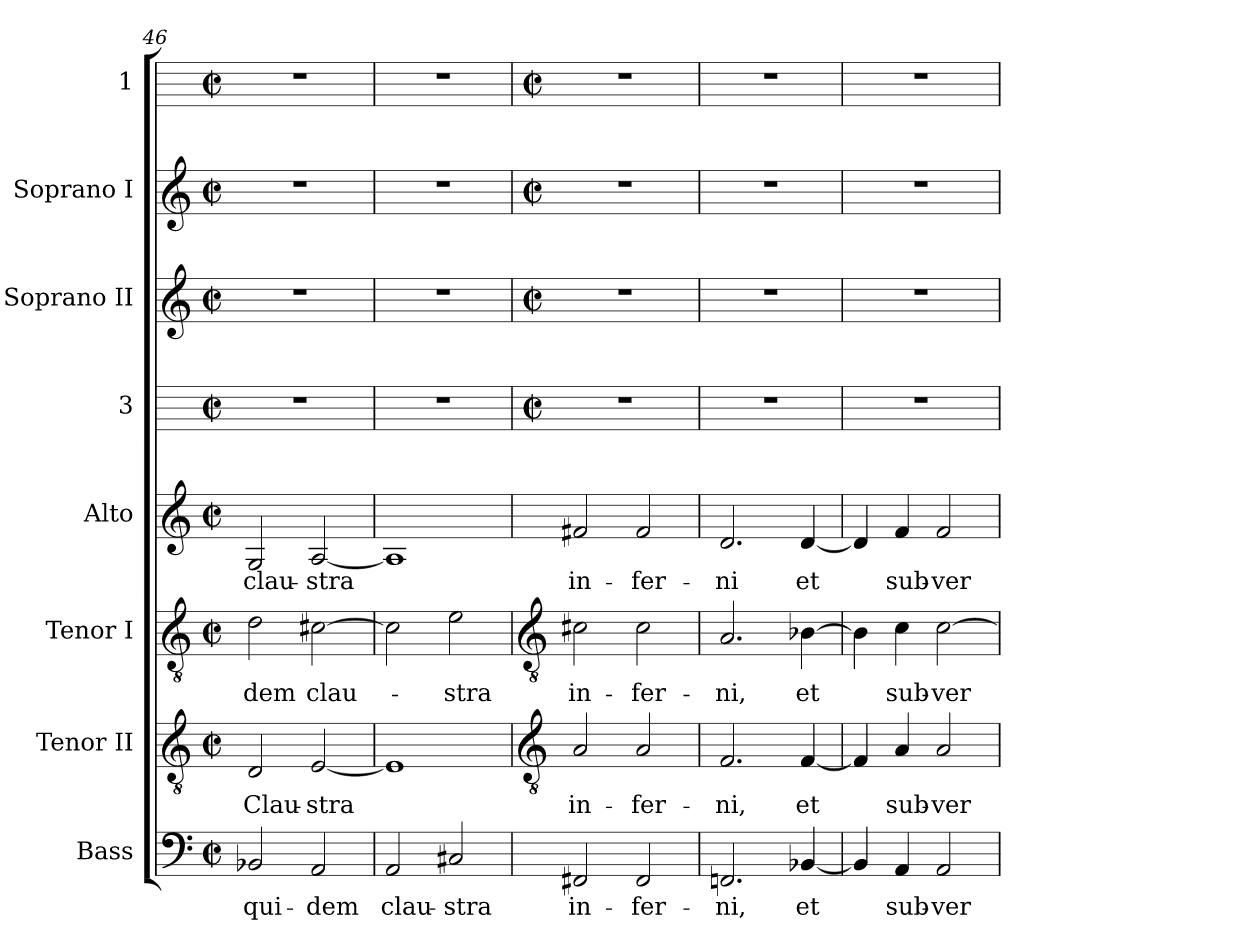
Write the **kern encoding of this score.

**kern	**text	**kern	**text	**kern	**text	**kern	**text	**kern	**kern	**kern	**kern
*part8	*part8	*part7	*part7	*part6	*part6	*part5	*part5	*part4	*part3	*part2	*part1
*staff8	*staff8	*staff7	*staff7	*staff6	*staff6	*staff5	*staff5	*staff4	*staff3	*staff2	*staff1
*I"Bass	*	*I"Tenor II	*	*I"Tenor I	*	*I"Alto	*	*I"3	*I"Soprano II	*I"Soprano I	*I"1
*I'B	*	*I'T II	*	*I'T I	*	*I'A	*	*I'3	*I'S II	*I'S I	*I'1
*clefF4	*	*clefGv2	*	*clefGv2	*	*clefG2	*	*	*clefG2	*clefG2	*
*k[]	*	*k[]	*	*k[]	*	*k[]	*	*	*k[]	*k[]	*
*C:	*	*C:	*	*C:	*	*C:	*	*	*C:	*C:	*
*M2/2	*	*M2/2	*	*M2/2	*	*M2/2	*	*M2/2	*M2/2	*M2/2	*M2/2
*met(c|)	*	*met(c|)	*	*met(c|)	*	*met(c|)	*	*met(c|)	*met(c|)	*met(c|)	*met(c|)
=46	=46	=46	=46	=46	=46	=46	=46	=46	=46	=46	=46
!	!LO:LY:b	!	!LO:LY:b	!	!LO:LY:b	!	!LO:LY:b	!	!	!	!
2BB-X	qui-	2D	Clau-	2d	-dem	2G	clau-	1r	1r	1r	1r
!	!LO:LY:b	!	!LO:LY:b	!	!LO:LY:b	!	!LO:LY:b	!	!	!	!
2AA	-dem	[2E	-stra	[2c#X	clau-	[2A	-stra	.	.	.	.
=47	=47	=47	=47	=47	=47	=47	=47	=47	=47	=47	=47
!	!LO:LY:b	!	!LO:LY:b	!	!	!	!	!	!	!	!
2AA	clau-	1E]	.	2c#]	.	1A]	.	1r	1r	1r	1r
!	!LO:LY:b	!	!	!	!LO:LY:b	!	!	!	!	!	!
2C#X	-stra	.	.	2e	stra	.	.	.	.	.	.
!!LO:LB:g=z
=48	=48	=48	=48	=48	=48	=48	=48	=48	=48	=48	=48
*	*	*clefGv2	*	*clefGv2	*	*	*	*	*	*	*
*	*	*	*	*	*	*	*	*M2/2	*M2/2	*M2/2	*M2/2
*	*	*	*	*	*	*	*	*met(c|)	*met(c|)	*met(c|)	*met(c|)
!	!LO:LY:b	!	!LO:LY:b	!	!LO:LY:b	!	!LO:LY:b	!	!	!	!
2FF#X	in-	2A	in-	2c#X	in-	2f#X	in-	1r	1r	1r	1r
!	!LO:LY:b	!	!LO:LY:b	!	!LO:LY:b	!	!LO:LY:b	!	!	!	!
2FF#	-fer-	2A	-fer-	2c#	-fer-	2f#	-fer-	.	.	.	.
=49	=49	=49	=49	=49	=49	=49	=49	=49	=49	=49	=49
!	!LO:LY:b	!	!LO:LY:b	!	!LO:LY:b	!	!LO:LY:b	!	!	!	!
2.FFn	-ni,	2.F	-ni,	2.A	-ni,	2.d	-ni	1r	1r	1r	1r
!	!LO:LY:b	!	!LO:LY:b	!	!LO:LY:b	!	!LO:LY:b	!	!	!	!
[4BB-X	et	[4F	et	[4B-X	et	[4d	et	.	.	.	.
=50	=50	=50	=50	=50	=50	=50	=50	=50	=50	=50	=50
!	!LO:LY:b	!	!LO:LY:b	!	!	!	!	!	!	!	!
4BB-]	.	4F]	.	4B-]	.	4d]	.	1r	1r	1r	1r
!	!LO:LY:b	!	!LO:LY:b	!	!LO:LY:b	!	!LO:LY:b	!	!	!	!
4AA	sub-	4A	sub-	4c	sub-	4f	sub-	.	.	.	.
!	!LO:LY:b	!	!LO:LY:b	!	!LO:LY:b	!	!LO:LY:b	!	!	!	!
2AA	-ver-	2A	-ver-	[2c	-ver-	2f	-ver-	.	.	.	.
=	=	=	=	=	=	=	=	=	=	=	=
*-	*-	*-	*-	*-	*-	*-	*-	*-	*-	*-	*-
